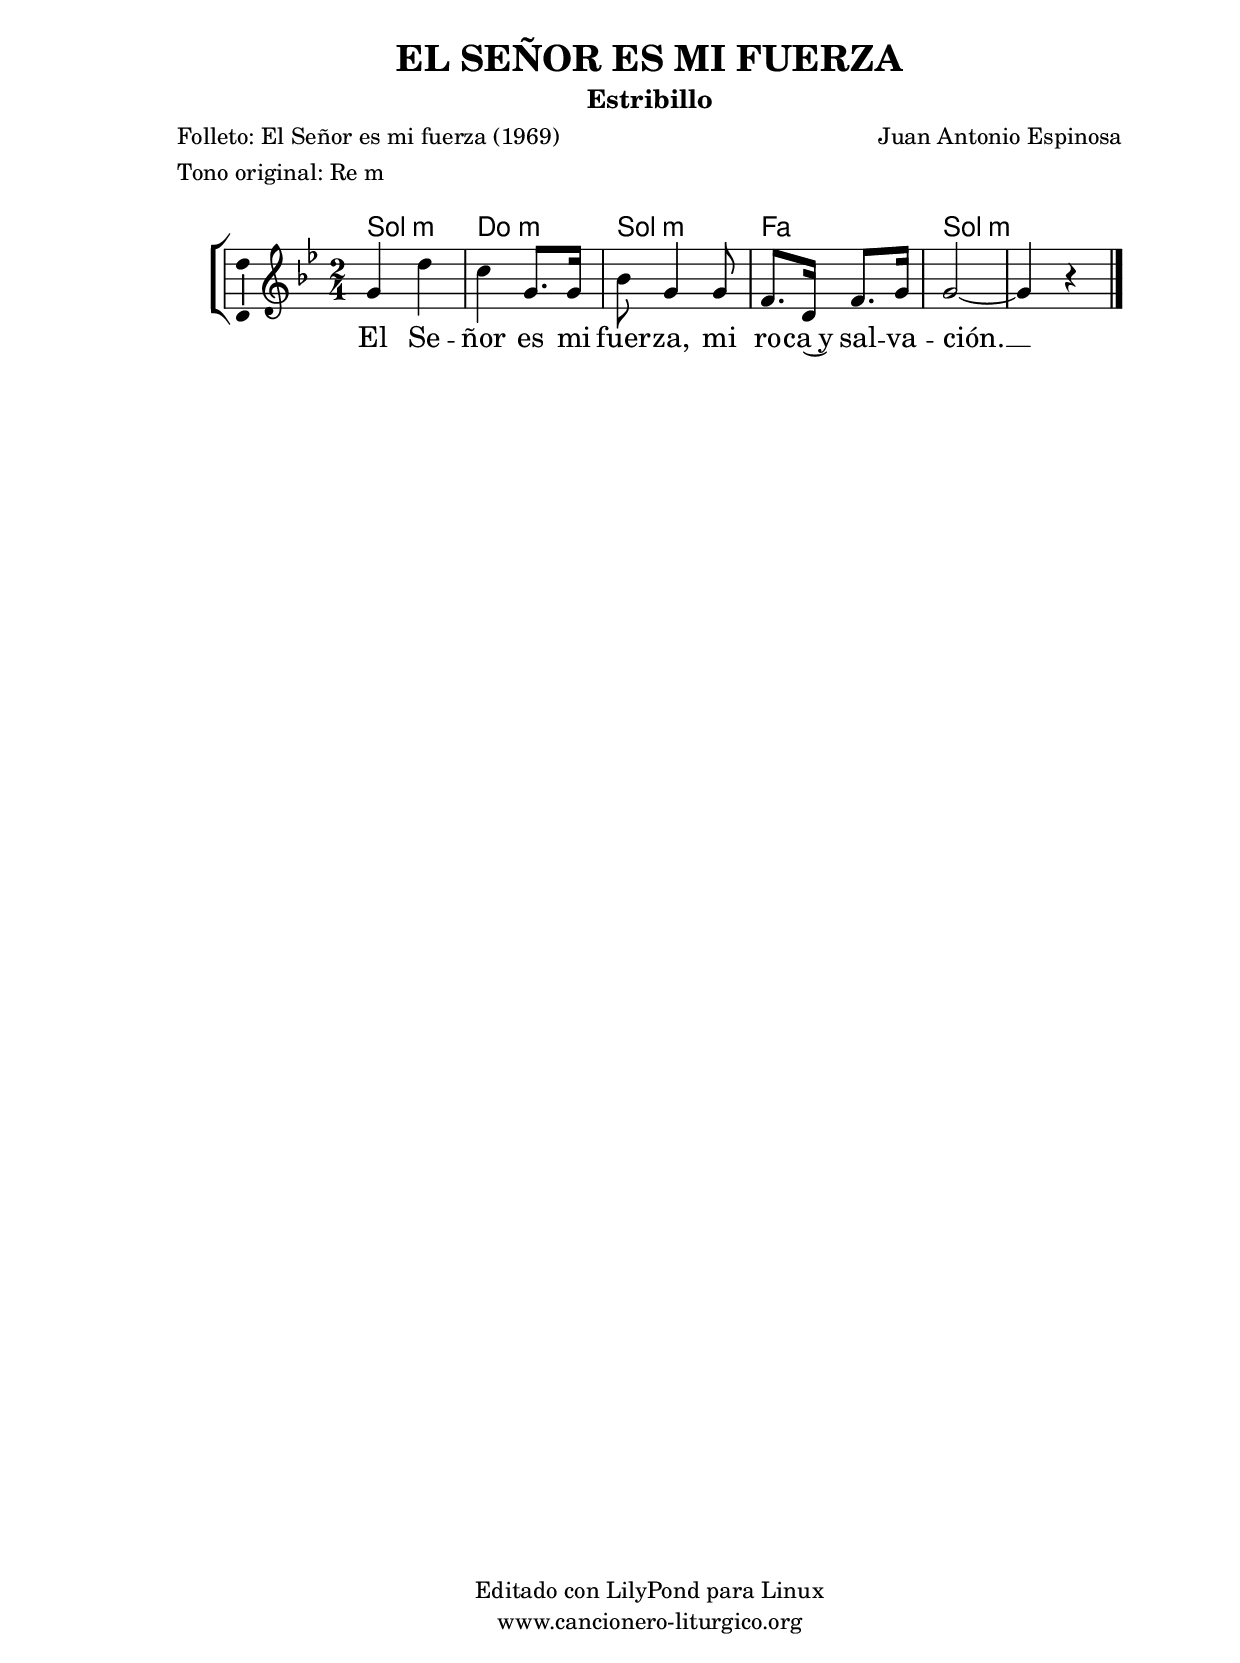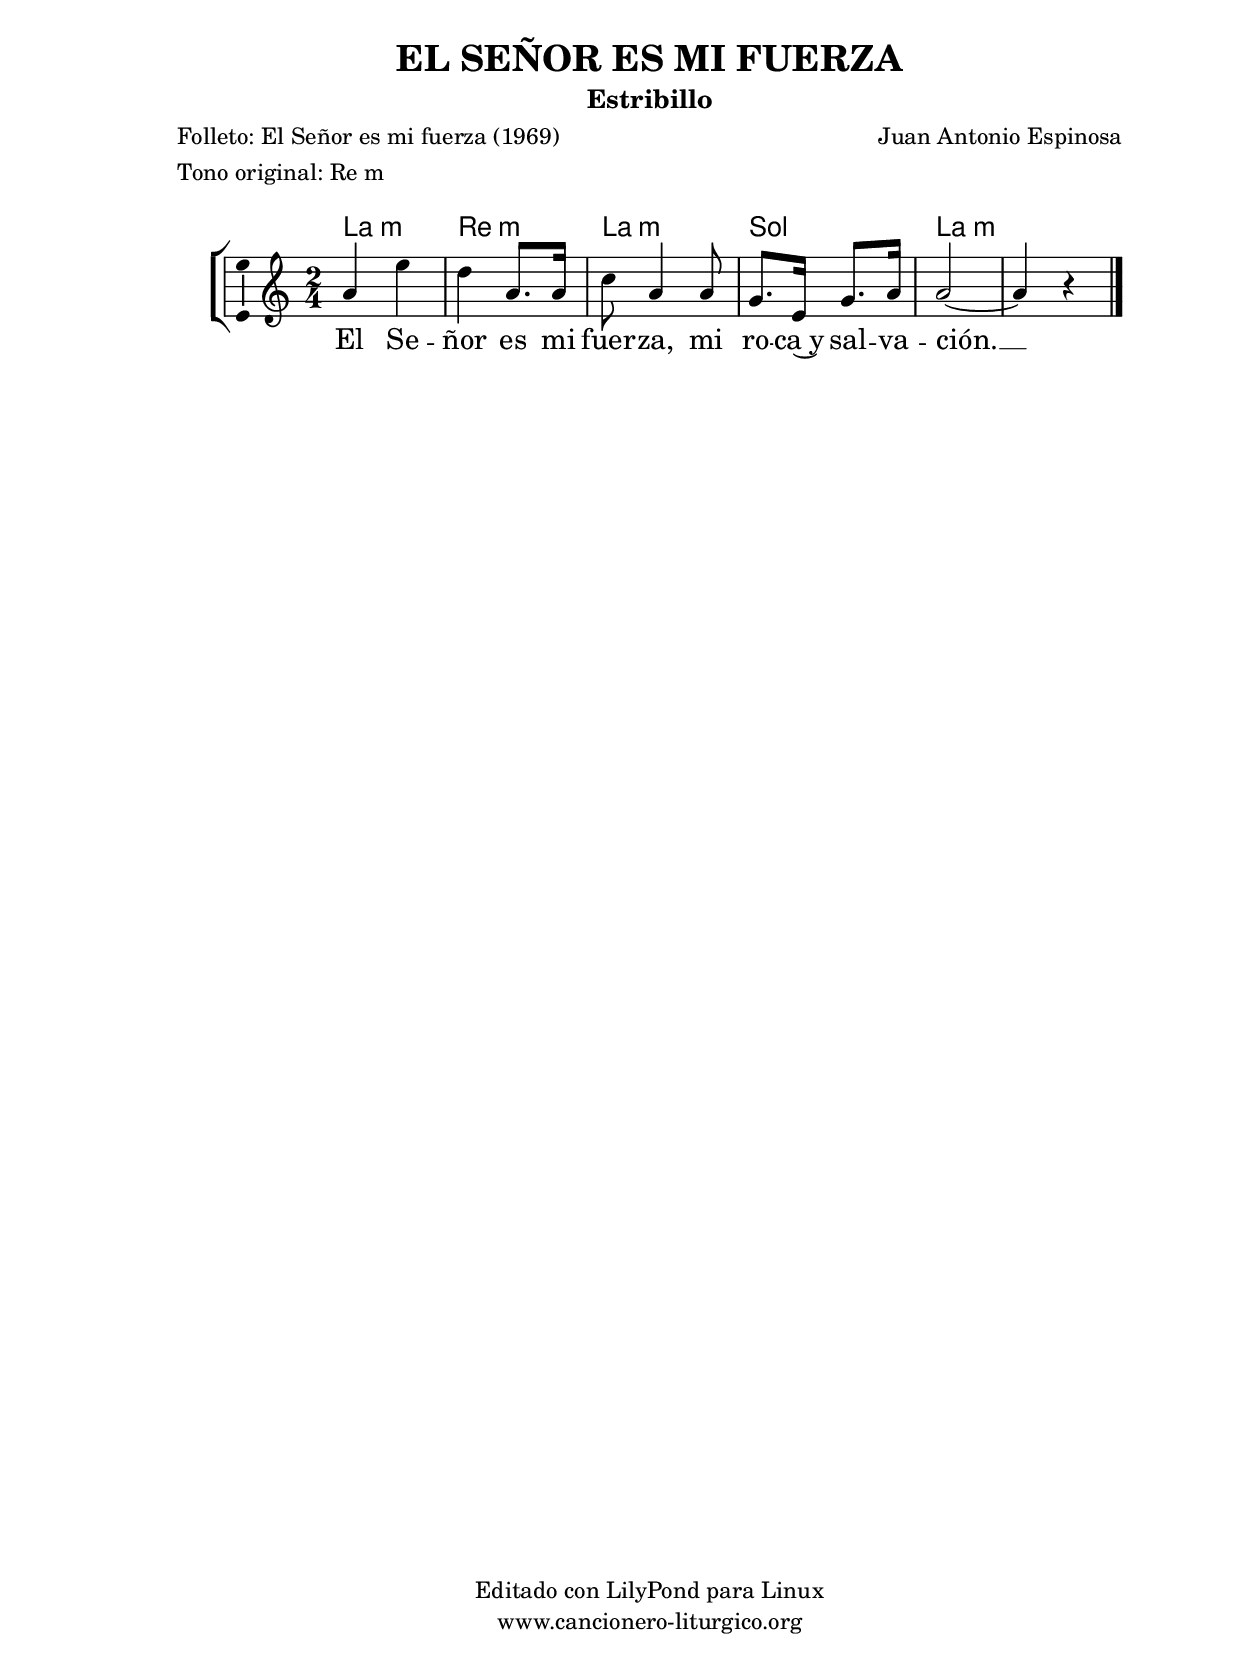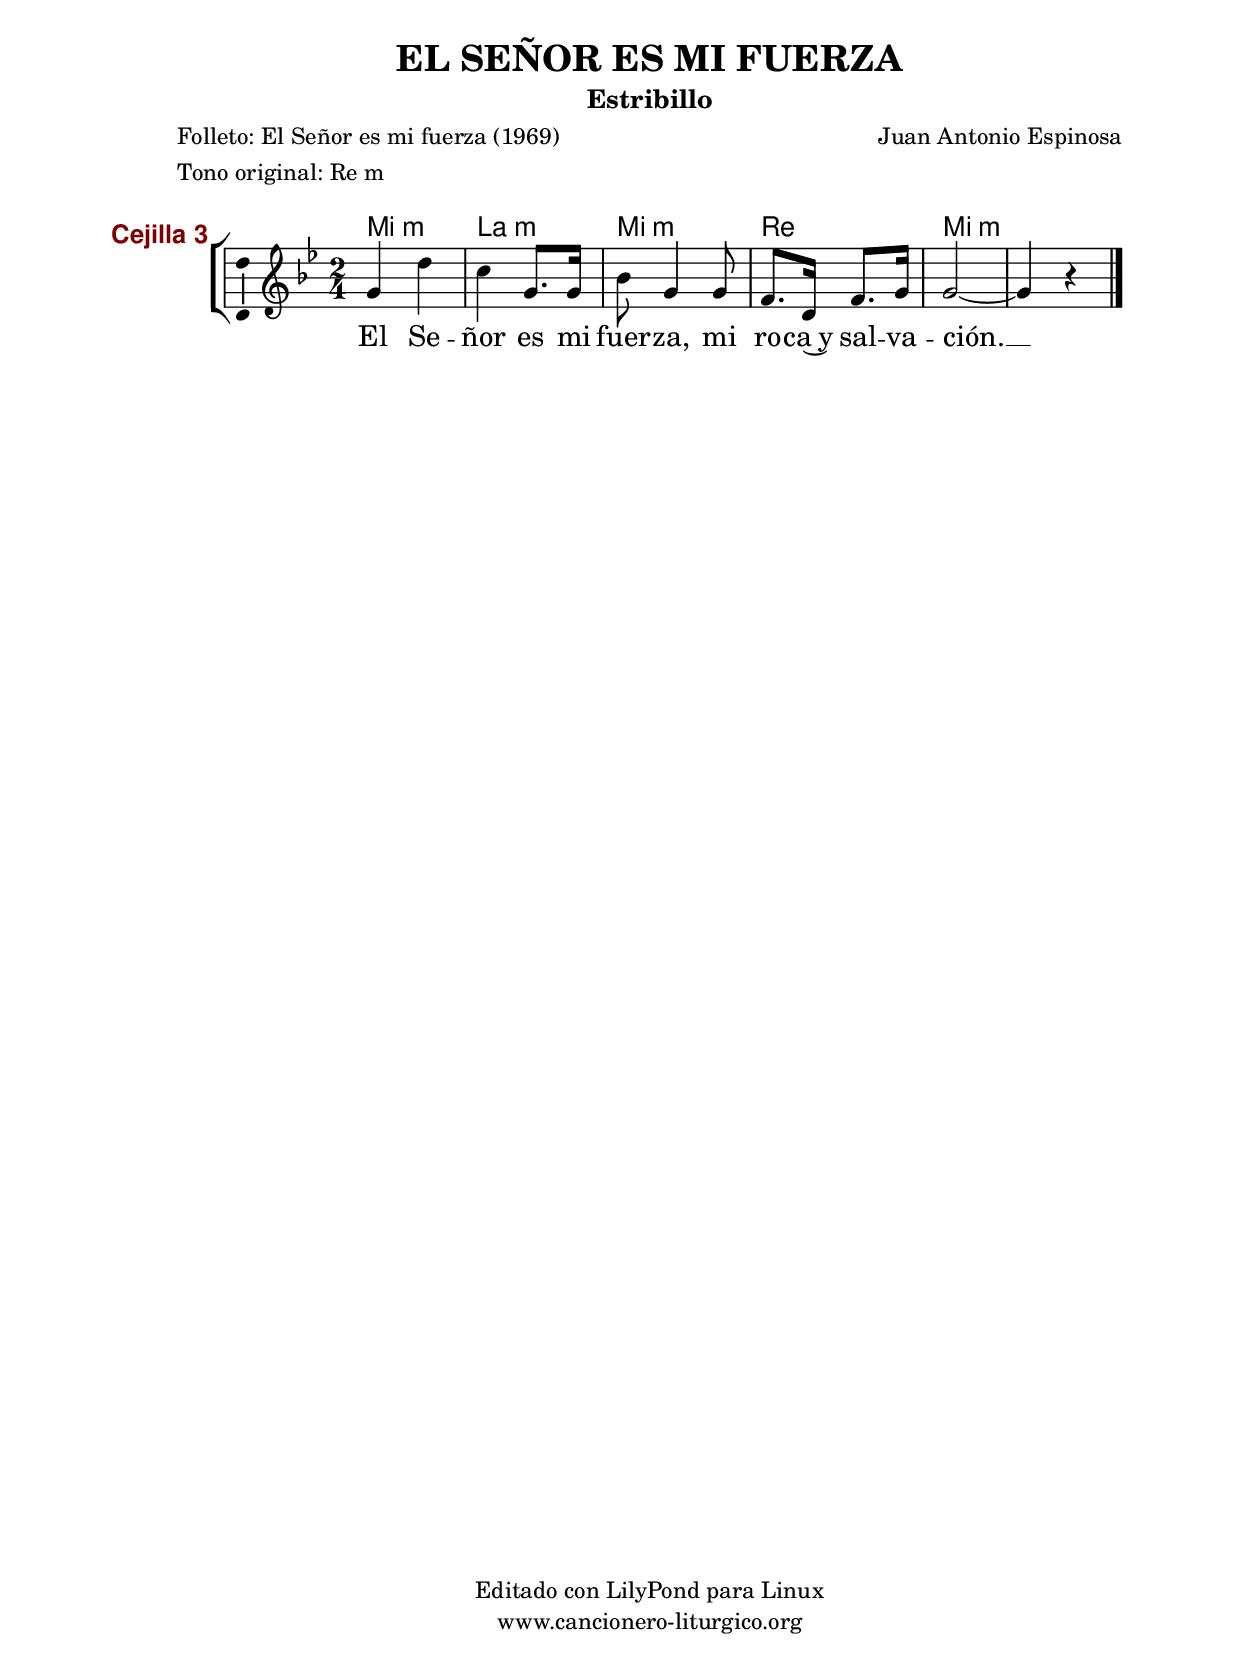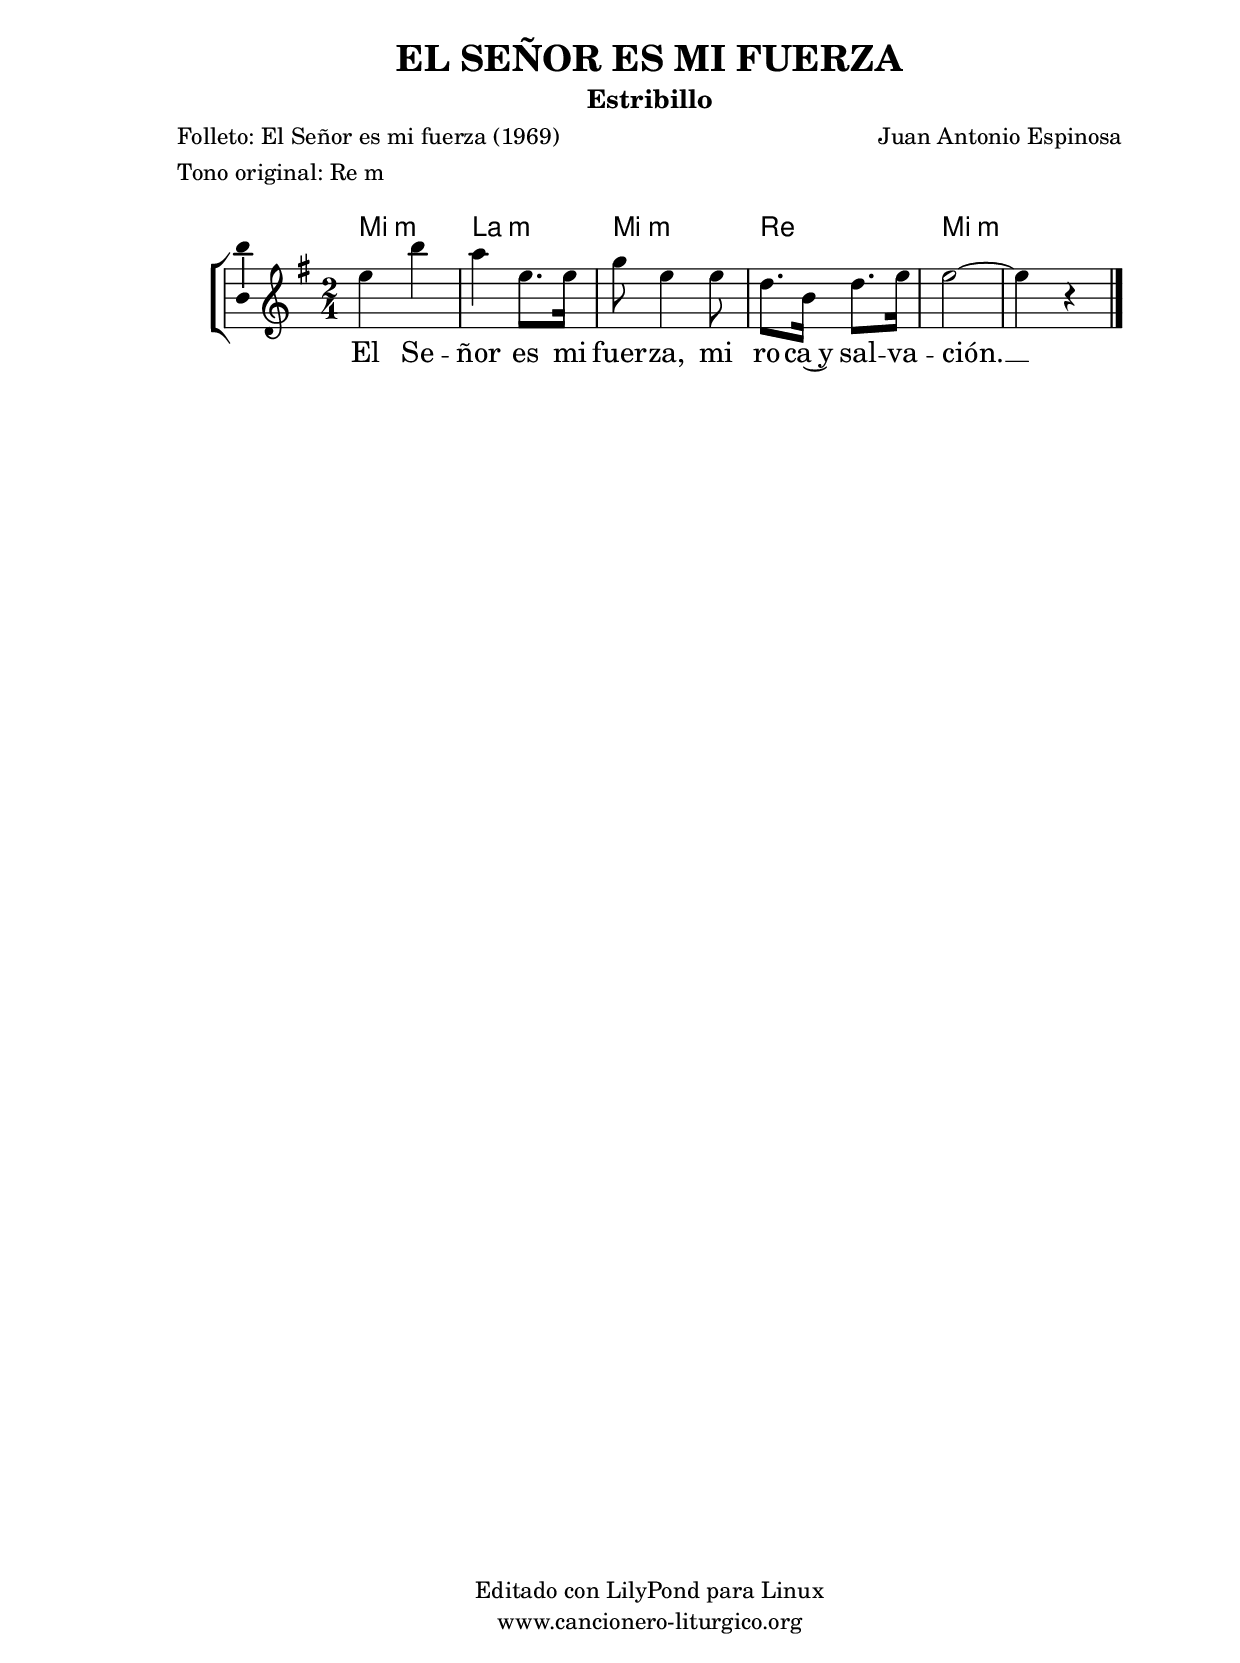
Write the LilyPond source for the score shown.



%versión de lilypond para la que se ha escrito esta partitura:
\version "2.16.0"

	%Tamaño papel
	#(set-default-paper-size "a4")
	%Tamaño partitura
	#(set-global-staff-size 20)
	%No responde al pulsar sobre una nota
	#(ly:set-option 'point-and-click #f)

%parámetros del encabezamiento:
\header {
	title = "EL SEÑOR ES MI FUERZA"
	subtitle = "Estribillo"
	composer = "Juan Antonio Espinosa"
	poet = "Folleto: El Señor es mi fuerza (1969)"
	meter = "Tono original: Re m"
	arranger = ""
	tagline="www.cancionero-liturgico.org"
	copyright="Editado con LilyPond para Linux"
	tiempo = ""
	usos = ""
	letra = ""
	}

%parámetros asociados al papel:
\paper  {
	oddHeaderMarkup = \markup {\fill-line { \on-the-fly #not-first-page \fromproperty #'header:title \on-the-fly #not-first-page \fromproperty #'header:composer }}
	evenHeaderMarkup = \markup {\fill-line { \fromproperty #'header:composer \fromproperty #'header:title }}
	#(set-paper-size "a4")
	print-page-number = ##f
	first-page-number = 1
	print-first-page-number = ##f
%	head-separation = 3.0 \cm
	top-margin = 2.0 \cm
	bottom-margin = 0.5\cm
%%%	bottom-margin = -2.0\cm
	left-margin = 3.0 \cm
	line-width = 16.0 \cm 
	indent = 8\mm
	interscoreline = 2.\mm
	between-system-space = 15\mm
%	para que las partituras no llenen la hoja:
	ragged-bottom = ##t
%	idem para la última hoja:
	ragged-last-bottom = ##f
%	para que las partituras llenen el ancho del papel:
	ragged-last = ##f
	after-title-space = 2.5 \cm
%page-count=1
%system-count=8

	%Flexible Vertical Spacing
%	markup-markup-spacing =
%	#'((basic-distance . 15) (minimum-distance . 15) (padding . 3))
	markup-system-spacing =
	#'((basic-distance . 15) (minimum-distance . 15) (padding . 3))
	system-system-spacing =
	#'((basic-distance . 15) (minimum-distance . 15) (padding . 3))
	score-system-spacing =
	#'((basic-distance . 15) (minimum-distance . 15) (padding . 5))
%	top-system-spacing = % header
%	#'((basic-distance . 8) (minimum-distance . 0) (padding . 0))
%	top-markup-spacing =
%	#'((basic-distance . 20) (minimum-distance . 20) (padding . 0))
	last-bottom-spacing = % footer
	#'((basic-distance . 5) (minimum-distance . 5) (padding . 0))
%	score-markup-spacing =
%	#'((basic-distance . 16) (minimum-distance . 13) (padding . 0))

	}


%parámetros que afectan a toda la partitura:
global =  {
	%clave de sol (G):
	\clef G
	%armadura:
	\transpose d g
	\key d \minor
	\tempo 4=100
	\set Score.tempoHideNote = ##t
	}


acordes = {
	\italianChords
	\chordmode {
	\transpose d g {

d2:m
g:m
d:m c
d:m
s

	}
	}
}

melodia = 
\transpose d g
{
	\relative c'{
	\time 2/4

d4 a'
g d8. d16
f8 d4 d8
c8. a16 c8. d16
d2~
d4 r4

\bar "|."
}
}


texto = \lyricmode {
El Se -- ñor es mi fuer -- za,
mi ro -- ca~y sal -- va -- ción. __

	}


acordesStaff = \context ChordNames = acordesStaff <<
	\set chordChanges = ##t
	\acordes
	>>


%%%%%%%%%%%%%%%%%%%%%%%%%%%%%%%%%%% CEJILLA %%%%%%%%%%%%%%%%%%%%%%%%%%%%%%%%%%%
acordescejilla = {
%%%	\override ChordNames.ChordName #'font-size = #-1
%%%	\override ChordNames.ChordName #'font-series = #'bold
	\transpose g e {
		\acordes
		}
	}

acordescejillaStaff = \context ChordNames = acordescejillaStaff <<
	\set Staff.instrumentName = \markup \with-color #darkred \larger \bold \sans "Cejilla 3"
	\set chordChanges = ##t
	\acordescejilla
	>>
%%%%%%%%%%%%%%%%%%%%%%%%%%%%%%%%%%% CEJILLA %%%%%%%%%%%%%%%%%%%%%%%%%%%%%%%%%%%


vozStaff = \context Voice = vozStaff
\with {\consists "Ambitus_engraver"}
<<
%	\set Staff.instrumentName = ""
%	\set Staff.shortInstrumentName = ""
%	\set Staff.midiInstrument = #"clarinet"
%	\set Staff.midiInstrument = #"cello"
%	\set Staff.midiInstrument = #"flute"
	\set Staff.midiInstrument = #"electric guitar (jazz)"
%	\set Staff.midiInstrument = #"english horn"
%	\set Staff.midiInstrument = #"violin"
%	\set Staff.midiInstrument = #"glockenspiel"
	\set Staff.midiMinimumVolume = #0.7
	\set Staff.midiMaximumVolume = #0.9
	\global
	\melodia
	>>

textoStaff = \context Lyrics = textoStaff <<
	\lyricsto vozStaff \texto
	>>


\book {
	\score {
		\context ChoirStaff {
			\override StaffGroup.SystemStartBracket #'collapse-height = #1
			\override Score.SystemStartBar #'collapse-height = #1
			<<
			\acordesStaff
			\vozStaff
			\textoStaff
			>>
			}
		\layout {
	    		\context {
				\Lyrics
				\override LyricText #'font-size = #2
				}
	   		 \context {
				\Score
				\override StaffSymbol #'staff-space = #(magstep +3)
				}
			}
		}
	\score {
		\unfoldRepeats
		\context ChoirStaff {
			<<
			\acordesStaff
			\vozStaff
			>>
			}
		\midi {
	  		\context {
	  			\Score
				tempoWholesPerMinute = #(ly:make-moment 70 4)
				}
			}
		}
	}


%Partitura para guitarra
#(define output-suffix "G")
\book {
	\score {
		\context ChoirStaff {
			\override StaffGroup.SystemStartBracket #'collapse-height = #1
			\override Score.SystemStartBar #'collapse-height = #1
			<<
			\acordescejillaStaff
			\vozStaff
			\textoStaff
			>>
			}
		\layout {
%%%%%%%%%%%%%%%%%%%%%%%%%%%%%%%%%%% CEJILLA %%%%%%%%%%%%%%%%%%%%%%%%%%%%%%%%%%%
			\context {
				\ChordNames \consists Instrument_name_engraver
				}
%%%%%%%%%%%%%%%%%%%%%%%%%%%%%%%%%%% CEJILLA %%%%%%%%%%%%%%%%%%%%%%%%%%%%%%%%%%%
	    		\context {
				\Lyrics
				\override LyricText #'font-size = #2
				}
	   		 \context {
				\Score
				\override StaffSymbol #'staff-space = #(magstep +3)
				}
			}
		}
	}


#(define output-suffix "C")
\book {
	\score {
		\context ChoirStaff {
			\override StaffGroup.SystemStartBracket #'collapse-height = #1
			\override Score.SystemStartBar #'collapse-height = #1
\transpose c d
			<<
			\acordesStaff
			\vozStaff
			\textoStaff
			>>
			}
		\layout {
	    		\context {
				\Lyrics
				\override LyricText #'font-size = #2
				}
	   		 \context {
				\Score
				\override StaffSymbol #'staff-space = #(magstep +3)
				}
			}
		}
	}


#(define output-suffix "S")
\book {
	\score {
		\context ChoirStaff {
			\override StaffGroup.SystemStartBracket #'collapse-height = #1
			\override Score.SystemStartBar #'collapse-height = #1
\transpose c a
			<<
			\acordesStaff
			\vozStaff
			\textoStaff
			>>
			}
		\layout {
	    		\context {
				\Lyrics
				\override LyricText #'font-size = #2
				}
	   		 \context {
				\Score
				\override StaffSymbol #'staff-space = #(magstep +3)
				}
			}
		}
	}


